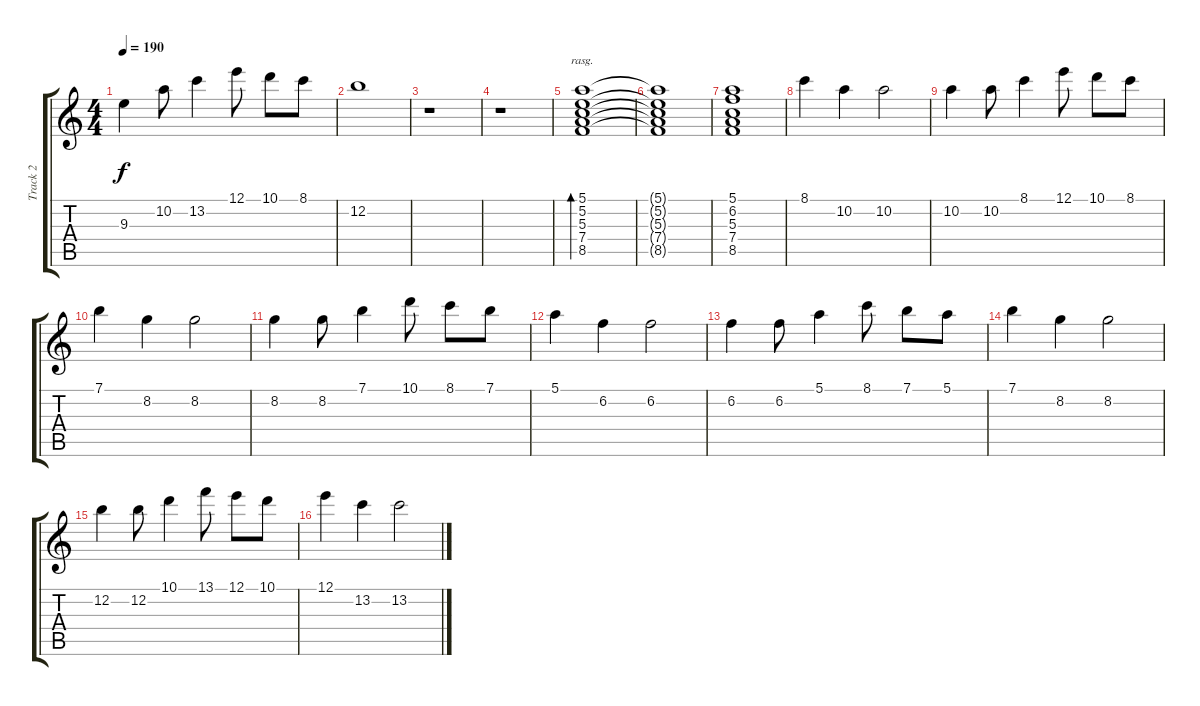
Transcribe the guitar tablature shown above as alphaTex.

\track ("Track 2" "Track 2") {instrument acousticguitarsteel}
\staff {score tabs}
\tuning (E4 B3 G3 D3 A2 E2) {hide}
\ts (4 4)
\tempo 190
\clef g2
\ks c
9.3.4{dy f} 10.2.8 13.2.4 12.1.8 10.1.8 8.1.8 |
12.2.1 |
r.1 |
r.1 |
(5.1 5.2 5.3 7.4 8.5).1{bd 240 rasg ii} |
(5.1{t} 5.2{t} 5.3{t} 7.4{t} 8.5{t}).1 |
(5.1 6.2 5.3 7.4 8.5).1 |
8.1.4 10.2.4 10.2.2 |
10.2.4 10.2.8 8.1.4 12.1.8 10.1.8 8.1.8 |
7.1.4 8.2.4 8.2.2 |
8.2.4 8.2.8 7.1.4 10.1.8 8.1.8 7.1.8 |
5.1.4 6.2.4 6.2.2 |
6.2.4 6.2.8 5.1.4 8.1.8 7.1.8 5.1.8 |
7.1.4 8.2.4 8.2.2 |
12.2.4 12.2.8 10.1.4 13.1.8 12.1.8 10.1.8 |
12.1.4 13.2.4 13.2.2
